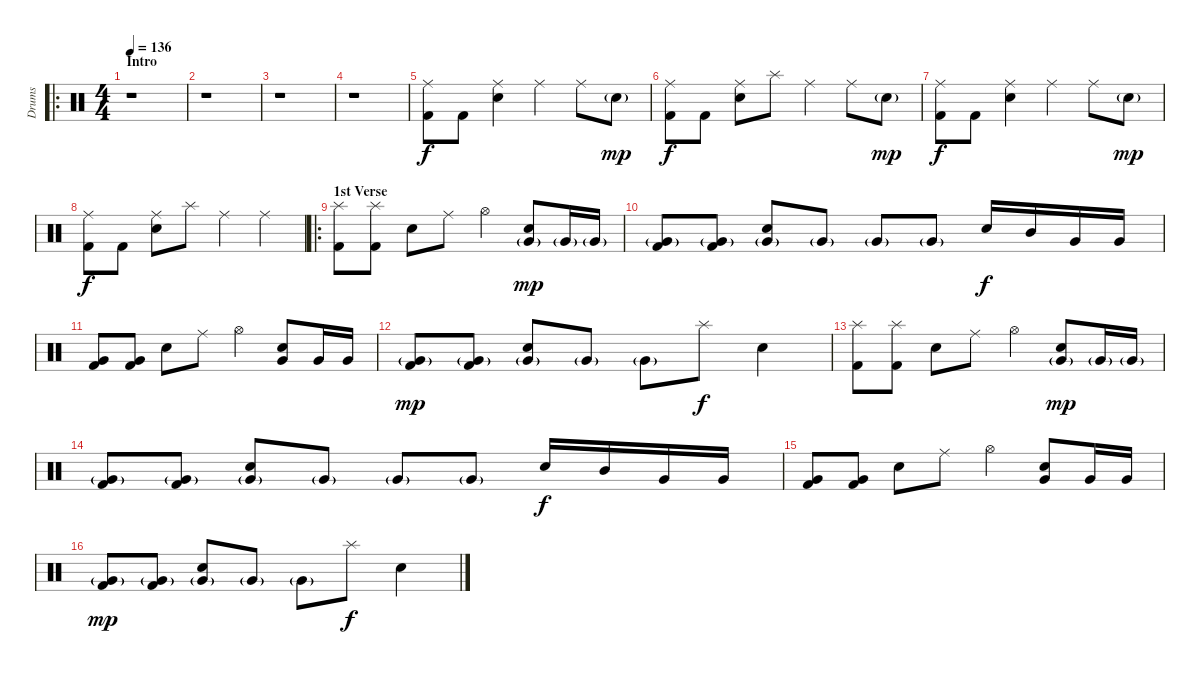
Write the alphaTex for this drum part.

\track ("Drums" "Drums") {instrument percussion}
\staff {score}
\articulation defaults
\ro
\ts (4 4)
\section ("" "Intro")
\tempo 136
\clef neutral
\ks c
r.1{dy f} |
r.1 |
r.1 |
r.1 |
("Ride (middle)" "Kick (hit) 2").8 "Kick (hit) 2".8 ("Ride (middle)" "Electric Snare (hit)").4 "Ride (middle)".4 "Ride (middle)".8 "Electric Snare (hit)"{g}.8{dy mp} |
("Ride (middle)" "Kick (hit) 2").8{dy f} "Kick (hit) 2".8 ("Ride (middle)" "Electric Snare (hit)").8 "Splash (hit)".8 "Ride (middle)".4 "Ride (middle)".8 "Electric Snare (hit)"{g}.8{dy mp} |
("Ride (middle)" "Kick (hit) 2").8{dy f} "Kick (hit) 2".8 ("Ride (middle)" "Electric Snare (hit)").4 "Ride (middle)".4 "Ride (middle)".8 "Electric Snare (hit)"{g}.8{dy mp} |
("Ride (middle)" "Kick (hit) 2").8{dy f} "Kick (hit) 2".8 ("Ride (middle)" "Electric Snare (hit)").8 "Splash (hit)".8 "Ride (middle)".4 "Ride (middle)".4 |
\ro
\section ("" "1st Verse")
("Splash (hit)" "Kick (hit) 2").8{volume 13} ("Splash (hit)" "Kick (hit) 2").8 "Electric Snare (hit)".8 "Ride (middle)".8 "Hi-Hat (open)".4 ("Very Low Tom (hit)"{g} "Electric Snare (hit)").8{dy mp} "Very Low Tom (hit)"{g}.16 "Very Low Tom (hit)"{g}.16 |
("Very Low Tom (hit)"{g} "Kick (hit) 2").8 ("Very Low Tom (hit)"{g} "Kick (hit) 2").8 ("Very Low Tom (hit)"{g} "Electric Snare (hit)").8 "Very Low Tom (hit)"{g}.8 "Very Low Tom (hit)"{g}.8 "Very Low Tom (hit)"{g}.8 "Electric Snare (hit)".16{dy f} "Mid Tom (hit)".16 "Very Low Tom (hit)".16 "Very Low Tom (hit)".16 |
("Very Low Tom (hit)" "Kick (hit) 2").8 ("Very Low Tom (hit)" "Kick (hit) 2").8 "Electric Snare (hit)".8 "Ride (middle)".8 "Hi-Hat (open)".4 ("Very Low Tom (hit)" "Electric Snare (hit)").8 "Very Low Tom (hit)".16 "Very Low Tom (hit)".16 |
("Very Low Tom (hit)"{g} "Kick (hit) 2").8{dy mp} ("Very Low Tom (hit)"{g} "Kick (hit) 2").8 ("Very Low Tom (hit)"{g} "Electric Snare (hit)").8 "Very Low Tom (hit)"{g}.8 "Very Low Tom (hit)"{g}.8 "Splash (hit)".8{dy f} "Electric Snare (hit)".4 |
("Splash (hit)" "Kick (hit) 2").8 ("Splash (hit)" "Kick (hit) 2").8 "Electric Snare (hit)".8 "Ride (middle)".8 "Hi-Hat (open)".4 ("Very Low Tom (hit)"{g} "Electric Snare (hit)").8{dy mp} "Very Low Tom (hit)"{g}.16 "Very Low Tom (hit)"{g}.16 |
("Very Low Tom (hit)"{g} "Kick (hit) 2").8 ("Very Low Tom (hit)"{g} "Kick (hit) 2").8 ("Very Low Tom (hit)"{g} "Electric Snare (hit)").8 "Very Low Tom (hit)"{g}.8 "Very Low Tom (hit)"{g}.8 "Very Low Tom (hit)"{g}.8 "Electric Snare (hit)".16{dy f} "Mid Tom (hit)".16 "Very Low Tom (hit)".16 "Very Low Tom (hit)".16 |
("Very Low Tom (hit)" "Kick (hit) 2").8 ("Very Low Tom (hit)" "Kick (hit) 2").8 "Electric Snare (hit)".8 "Ride (middle)".8 "Hi-Hat (open)".4 ("Very Low Tom (hit)" "Electric Snare (hit)").8 "Very Low Tom (hit)".16 "Very Low Tom (hit)".16 |
("Very Low Tom (hit)"{g} "Kick (hit) 2").8{dy mp} ("Very Low Tom (hit)"{g} "Kick (hit) 2").8 ("Very Low Tom (hit)"{g} "Electric Snare (hit)").8 "Very Low Tom (hit)"{g}.8 "Very Low Tom (hit)"{g}.8 "Splash (hit)".8{dy f} "Electric Snare (hit)".4
